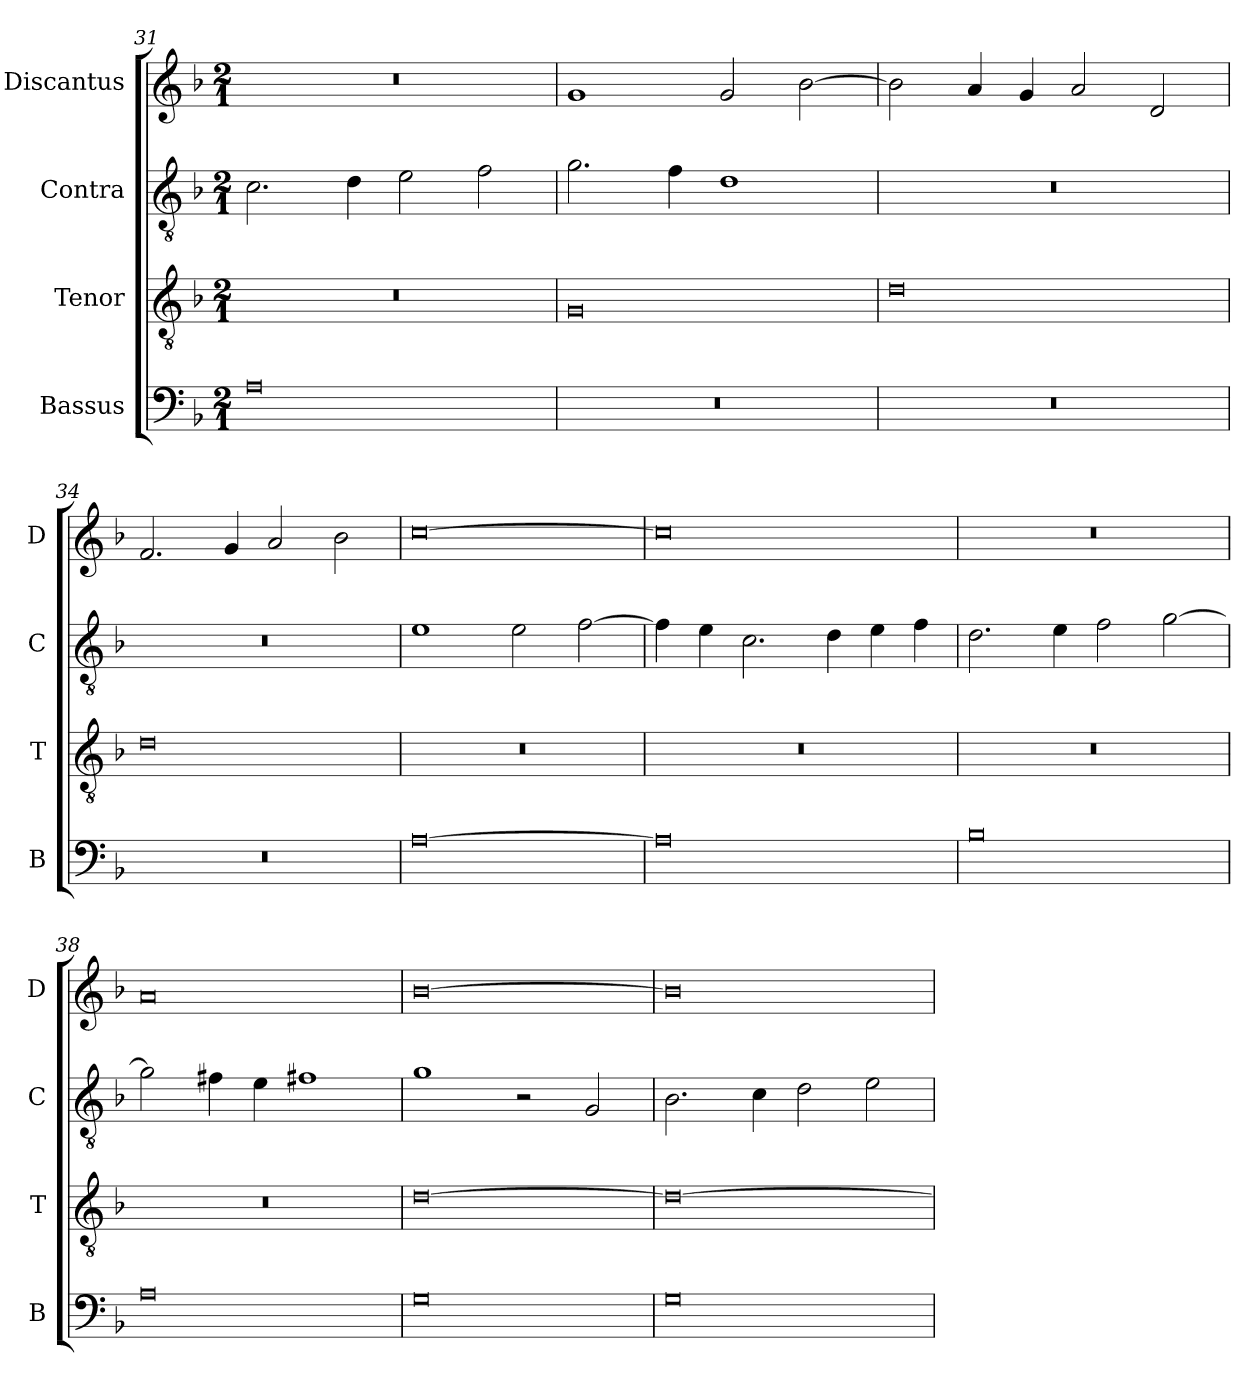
**kern	**kern	**kern	**kern
*part4	*part3	*part2	*part1
*staff4	*staff3	*staff2	*staff1
*I"Bassus	*I"Tenor	*I"Contra	*I"Discantus
*I'B	*I'T	*I'C	*I'D
*clefF4	*clefGv2	*clefGv2	*clefG2
*k[b-]	*k[b-]	*k[b-]	*k[b-]
*M2/1	*M2/1	*M2/1	*M2/1
=31	=31	=31	=31
0A	0r	2.c\	0r
.	.	4d\	.
.	.	2e\	.
.	.	2f\	.
=32	=32	=32	=32
0r	0G	2.g\	1g
.	.	4f\	.
.	.	1d	2g/
.	.	.	[2b-\
=33	=33	=33	=33
0r	0d	0r	2b-\]
.	.	.	4a/
.	.	.	4g/
.	.	.	2a/
.	.	.	2d/
=34	=34	=34	=34
0r	0d	0r	2.f/
.	.	.	4g/
.	.	.	2a/
.	.	.	2b-\
=35	=35	=35	=35
[0A	0r	1e	[0cc
.	.	2e\	.
.	.	[2f\	.
=36	=36	=36	=36
0A]	0r	4f\]	0cc]
.	.	4e\	.
.	.	2.c\	.
.	.	4d\	.
.	.	4e\	.
.	.	4f\	.
=37	=37	=37	=37
0B-	0r	2.d\	0r
.	.	4e\	.
.	.	2f\	.
.	.	[2g\	.
=38	=38	=38	=38
0A	0r	2g\]	0a
.	.	4f#X\	.
.	.	4e\	.
.	.	1f#X	.
=39	=39	=39	=39
0G	[0d	1g	[0b-
.	.	2r	.
.	.	2G/	.
=40	=40	=40	=40
0G	0d_	2.B-\	0b-]
.	.	4c\	.
.	.	2d\	.
.	.	2e\	.
=	=	=	=
*-	*-	*-	*-
